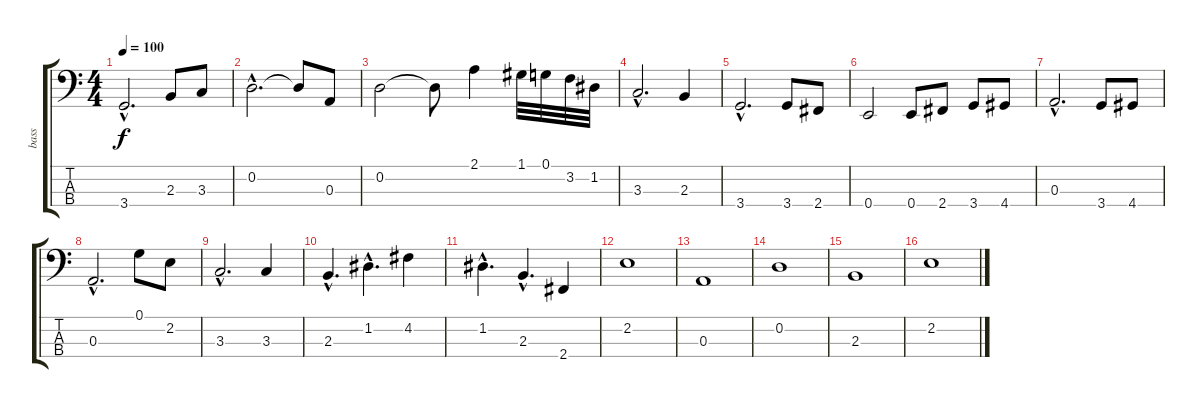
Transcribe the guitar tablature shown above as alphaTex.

\track ("bass" "bass") {instrument electricbassfinger}
\staff {score tabs}
\tuning (G2 D2 A1 E1) {hide}
\ts (4 4)
\tempo 100
\clef f4
\ks c
3.4{hac}.2{d dy f} 2.3.8 3.3.8 |
0.2{hac}.2{d} 0.2{t}.8 0.3.8 |
0.2.2 0.2{t}.8 2.1.4 1.1.32 0.1.32 3.2.32 1.2.32 |
3.3{hac}.2{d} 2.3.4 |
3.4{hac}.2{d} 3.4.8 2.4.8 |
0.4.2 0.4.8 2.4.8 3.4.8 4.4.8 |
0.3{hac}.2{d} 3.4.8 4.4.8 |
0.3{hac}.2{d} 0.1.8 2.2.8 |
3.3{hac}.2{d} 3.3.4 |
2.3{hac}.4{d} 1.2{hac}.4{d} 4.2.4 |
1.2{hac}.4{d} 2.3{hac}.4{d} 2.4.4 |
2.2.1 |
0.3.1 |
0.2.1 |
2.3.1 |
2.2.1
